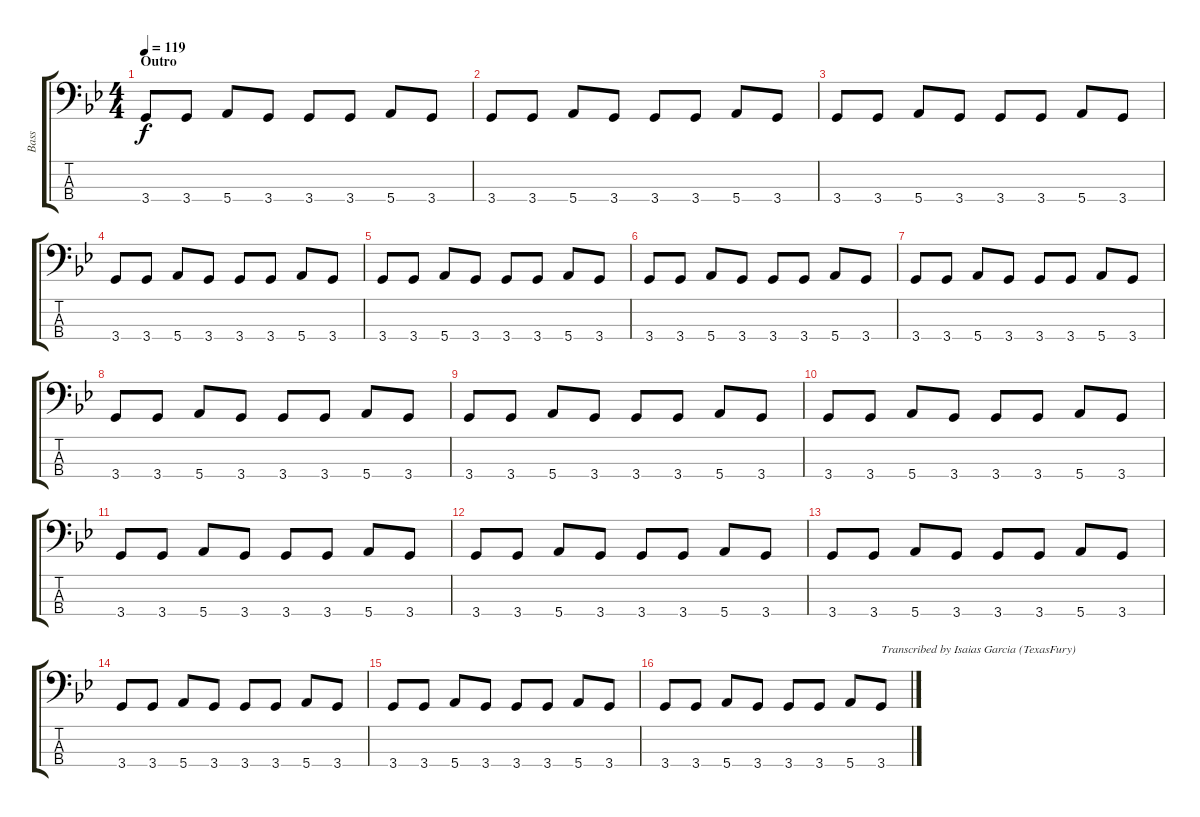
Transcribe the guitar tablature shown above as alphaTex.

\track ("Bass" "Bass") {instrument electricbassfinger}
\staff {score tabs}
\tuning (G2 D2 A1 E1) {hide}
\ts (4 4)
\section ("" "Outro")
\tempo 119
\clef f4
\ks bb
3.4.8{dy f} 3.4.8 5.4.8 3.4.8 3.4.8 3.4.8 5.4.8 3.4.8 |
3.4.8 3.4.8 5.4.8 3.4.8 3.4.8 3.4.8 5.4.8 3.4.8 |
3.4.8 3.4.8 5.4.8 3.4.8 3.4.8 3.4.8 5.4.8 3.4.8 |
3.4.8 3.4.8 5.4.8 3.4.8 3.4.8 3.4.8 5.4.8 3.4.8 |
3.4.8 3.4.8 5.4.8 3.4.8 3.4.8 3.4.8 5.4.8 3.4.8 |
3.4.8 3.4.8 5.4.8 3.4.8 3.4.8 3.4.8 5.4.8 3.4.8 |
3.4.8 3.4.8 5.4.8 3.4.8 3.4.8 3.4.8 5.4.8 3.4.8 |
3.4.8 3.4.8 5.4.8 3.4.8 3.4.8 3.4.8 5.4.8 3.4.8 |
3.4.8 3.4.8 5.4.8 3.4.8 3.4.8 3.4.8 5.4.8 3.4.8 |
3.4.8 3.4.8 5.4.8 3.4.8 3.4.8 3.4.8 5.4.8 3.4.8 |
3.4.8 3.4.8 5.4.8 3.4.8 3.4.8 3.4.8 5.4.8 3.4.8 |
3.4.8 3.4.8 5.4.8 3.4.8 3.4.8 3.4.8 5.4.8 3.4.8 |
3.4.8 3.4.8 5.4.8 3.4.8 3.4.8 3.4.8 5.4.8 3.4.8 |
3.4.8 3.4.8 5.4.8 3.4.8 3.4.8 3.4.8 5.4.8 3.4.8 |
3.4.8 3.4.8 5.4.8 3.4.8 3.4.8 3.4.8 5.4.8 3.4.8 |
3.4.8 3.4.8 5.4.8 3.4.8 3.4.8 3.4.8 5.4.8 3.4.8{txt "Transcribed by Isaias Garcia (TexasFury)"}
